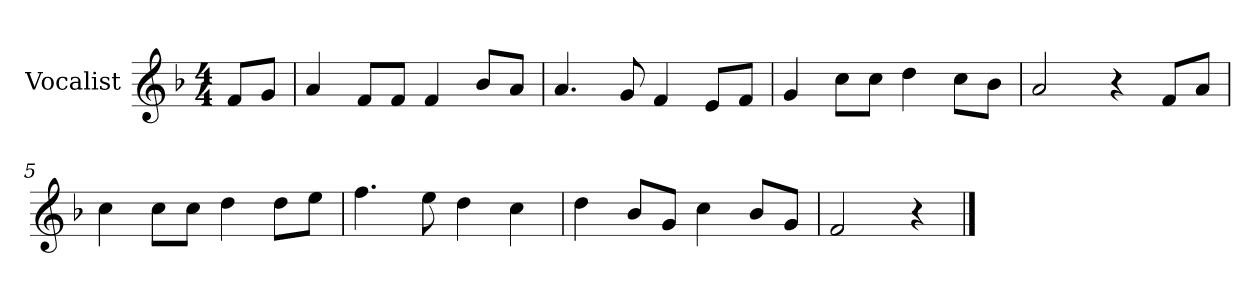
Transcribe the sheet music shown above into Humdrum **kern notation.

**kern
*part1
*staff1
*I"Vocalist
*k[b-]
*F:
*M4/4
=
8fL
8gJ
=1
4a
8fL
8fJ
4f
8b-L
8aJ
=2
4.a
8g
4f
8eL
8fJ
=3
4g
8ccL
8ccJ
4dd
8ccL
8b-J
=4
2a
4r
8fL
8aJ
=5
4cc
8ccL
8ccJ
4dd
8ddL
8eeJ
=6
4.ff
8ee
4dd
4cc
=7
4dd
8b-L
8gJ
4cc
8b-L
8gJ
=8
2f
4r
==
*-
